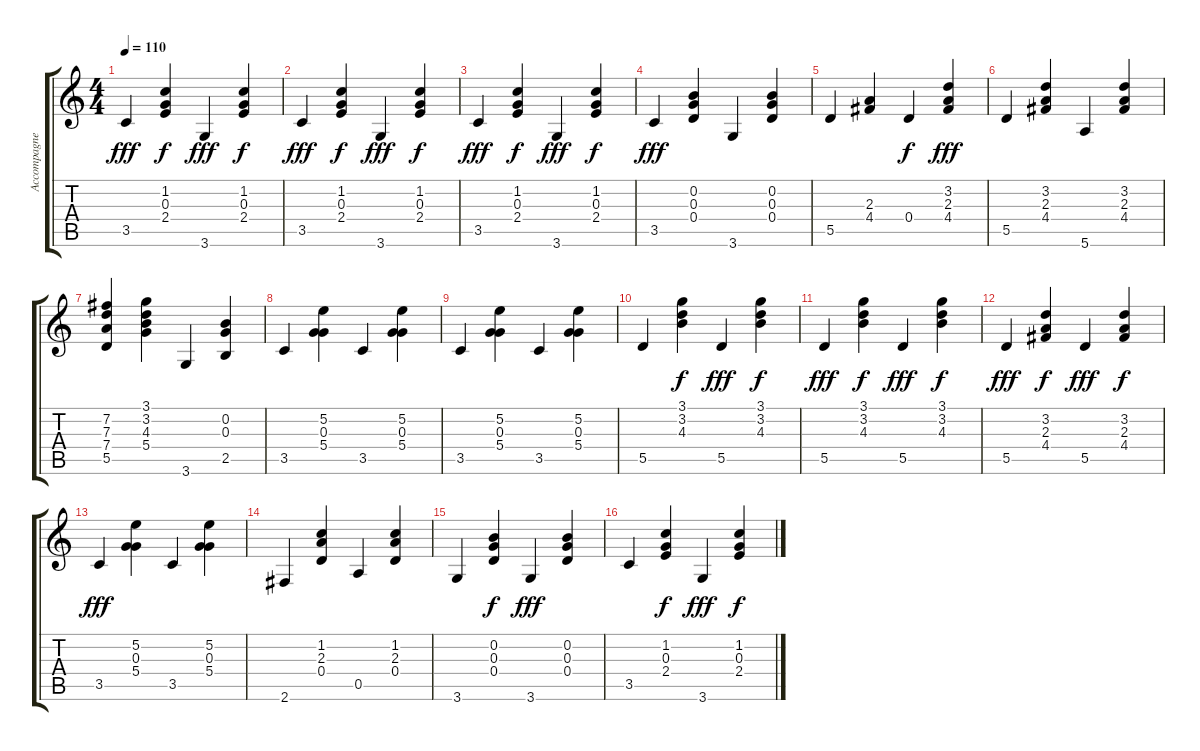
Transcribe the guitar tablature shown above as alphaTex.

\track ("Accompagnement " "Accompagne") {instrument electricguitarmuted}
\staff {score tabs}
\tuning (E4 B3 G3 D3 A2 E2) {hide}
\ts (4 4)
\tempo 110
\clef g2
\ks c
3.5.4{dy fff balance 10} (1.2 0.3 2.4).4{dy f} 3.6.4{dy fff} (1.2 0.3 2.4).4{dy f} |
3.5.4{dy fff} (1.2 0.3 2.4).4{dy f} 3.6.4{dy fff} (1.2 0.3 2.4).4{dy f} |
3.5.4{dy fff} (1.2 0.3 2.4).4{dy f} 3.6.4{dy fff} (1.2 0.3 2.4).4{dy f} |
3.5.4{dy fff} (0.2 0.3 0.4).4 3.6.4 (0.2 0.3 0.4).4 |
5.5.4 (2.3 4.4).4 0.4.4{dy f} (3.2 2.3 4.4).4{dy fff} |
5.5.4 (3.2 2.3 4.4).4 5.6.4 (3.2 2.3 4.4).4 |
(7.2 7.3 7.4 5.5).4 (3.1 3.2 4.3 5.4).4 3.6.4 (0.2 0.3 2.5).4 |
3.5.4 (5.2 0.3 5.4).4 3.5.4 (5.2 0.3 5.4).4 |
3.5.4 (5.2 0.3 5.4).4 3.5.4 (5.2 0.3 5.4).4 |
5.5.4 (3.1 3.2 4.3).4{dy f} 5.5.4{dy fff} (3.1 3.2 4.3).4{dy f} |
5.5.4{dy fff} (3.1 3.2 4.3).4{dy f} 5.5.4{dy fff} (3.1 3.2 4.3).4{dy f} |
5.5.4{dy fff} (3.2 2.3 4.4).4{dy f} 5.5.4{dy fff} (3.2 2.3 4.4).4{dy f} |
3.5.4{dy fff} (5.2 0.3 5.4).4 3.5.4 (5.2 0.3 5.4).4 |
2.6.4 (1.2 2.3 0.4).4 0.5.4 (1.2 2.3 0.4).4 |
3.6.4 (0.2 0.3 0.4).4{dy f} 3.6.4{dy fff} (0.2 0.3 0.4).4 |
3.5.4{balance 8} (1.2 0.3 2.4).4{dy f} 3.6.4{dy fff} (1.2 0.3 2.4).4{dy f}
